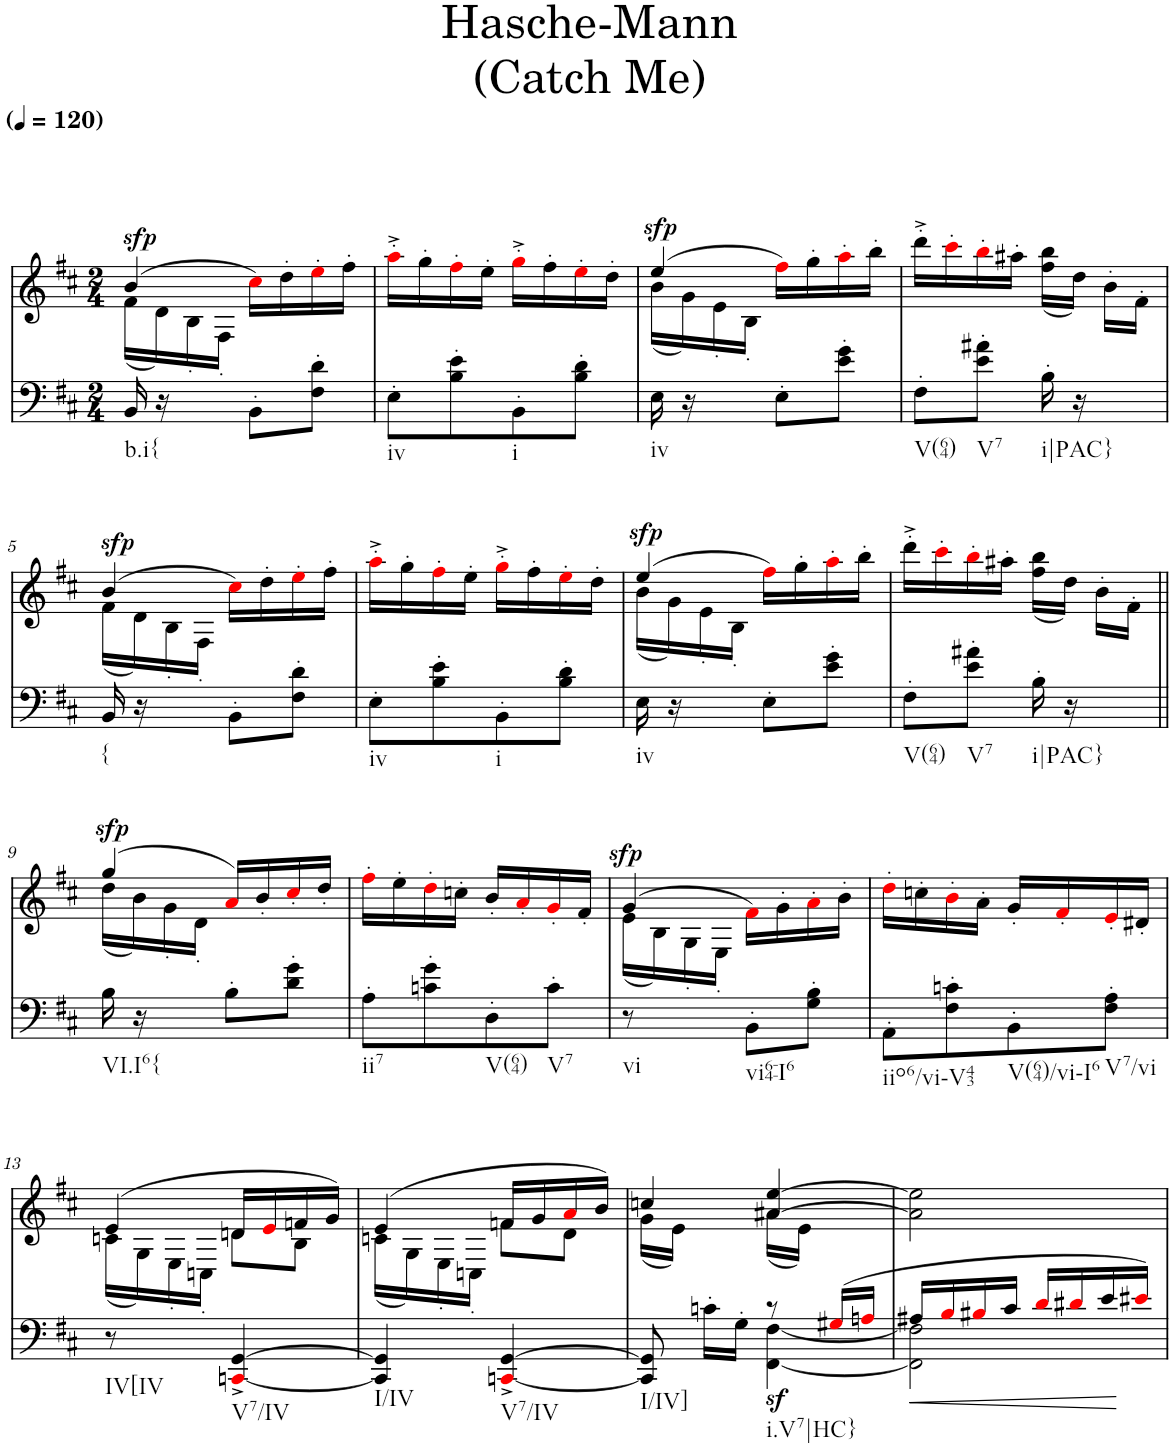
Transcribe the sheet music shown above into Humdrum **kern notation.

**kern	**kern	**dynam
*part1	*part1	*part1
*staff2	*staff1	*staff1/2
*I"Piano	*	*
*I'Pno.	*	*
*clefF4	*clefG2	*
*k[f#c#]	*k[f#c#]	*
*M2/4	*M2/4	*
*MM120	*MM120	*
=1	=1	=1
*	*^	*
!LO:TX:b:t=b.i{	!	!	!
!	!	!	!LO:DY:a
16BB/	(4b/	(16f#\LL	sfp
16r	.	16d\)	.
8ryy	.	16B'\	.
.	.	16F#'\JJ	.
8BB'\L	16cc#i\LL)	4ryy	.
.	16dd'>\	.	.
8F#\' 8d\'J	16ee'>i\	.	.
.	16ff#'>\JJ	.	.
*	*v	*v	*
=2	=2	=2
!LO:TX:b:t=iv	!	!
8E'\L	16aa'^i\LL	.
.	16gg'\	.
8B\' 8e\'	16ff#'i\	.
.	16ee'\JJ	.
!LO:TX:b:t=i	!	!
8BB'\	16gg'^i\LL	.
.	16ff#'\	.
8B\' 8d\'J	16ee'i\	.
.	16dd'\JJ	.
=3	=3	=3
*	*^	*
!LO:TX:b:t=iv	!	!	!
!	!	!	!LO:DY:a
16E\	(4ee/	(16b\LL	sfp
16r	.	16g\)	.
8ryy	.	16e'\	.
.	.	16B'\JJ	.
8E'\L	16ff#i\LL)	4ryy	.
.	16gg'>\	.	.
8e\' 8g\'J	16aa'>i\	.	.
.	16bb'>\JJ	.	.
*	*v	*v	*
=4	=4	=4
!LO:TX:b:t=V(64)	!	!
8F#'\L	16ddd'^\LL	.
.	16ccc#'i\	.
!LO:TX:b:t=V7	!	!
8e\' 8a#X\'J	16bb'i\	.
.	16aa#X'\JJ	.
!LO:TX:b:t=i|PAC}	!	!
16B'\	(<16ff#\ 16bb\LL	.
16r	16dd\JJ)	.
8ryy	16b'\LL	.
.	16f#'\JJ	.
!!LO:LB:g=z
=5	=5	=5
*	*^	*
!LO:TX:b:t={	!	!	!
!	!	!	!LO:DY:a
16BB/	(4b/	(16f#\LL	sfp
16r	.	16d\)	.
8ryy	.	16B'\	.
.	.	16F#'\JJ	.
8BB'\L	16cc#i\LL)	4ryy	.
.	16dd'>\	.	.
8F#\' 8d\'J	16ee'>i\	.	.
.	16ff#'>\JJ	.	.
*	*v	*v	*
=6	=6	=6
!LO:TX:b:t=iv	!	!
8E'\L	16aa'^i\LL	.
.	16gg'\	.
8B\' 8e\'	16ff#'i\	.
.	16ee'\JJ	.
!LO:TX:b:t=i	!	!
8BB'\	16gg'^i\LL	.
.	16ff#'\	.
8B\' 8d\'J	16ee'i\	.
.	16dd'\JJ	.
=7	=7	=7
*	*^	*
!LO:TX:b:t=iv	!	!	!
!	!	!	!LO:DY:a
16E\	(4ee/	(16b\LL	sfp
16r	.	16g\)	.
8ryy	.	16e'\	.
.	.	16B'\JJ	.
8E'\L	16ff#i\LL)	4ryy	.
.	16gg'>\	.	.
8e\' 8g\'J	16aa'>i\	.	.
.	16bb'>\JJ	.	.
*	*v	*v	*
=8	=8	=8
!LO:TX:b:t=V(64)	!	!
8F#'\L	16ddd'^\LL	.
.	16ccc#'i\	.
!LO:TX:b:t=V7	!	!
8e\' 8a#X\'J	16bb'i\	.
.	16aa#X'\JJ	.
!LO:TX:b:t=i|PAC}	!	!
16B'\	(<16ff#\ 16bb\LL	.
16r	16dd\JJ)	.
8ryy	16b'\LL	.
.	16f#'\JJ	.
!!LO:LB:g=z
=9||	=9||	=9||
*	*^	*
!LO:TX:b:t=VI.I6{	!	!	!
!	!	!	!LO:DY:a
16B\	(4gg/	(16dd\LL	sfp
16r	.	16b\)	.
8ryy	.	16g'\	.
.	.	16d'\JJ	.
8B'\L	16ai/LL)	4ryy	.
.	16b'</	.	.
8d\' 8g\'J	16cc#'<i/	.	.
.	16dd'</JJ	.	.
*	*v	*v	*
=10	=10	=10
!LO:TX:b:t=ii7	!	!
8A'\L	16ff#'i\LL	.
.	16ee'\	.
8cn\' 8g\'	16dd'i\	.
.	16ccn'\JJ	.
!LO:TX:b:t=V(64)	!	!
8D'\	16b'/LL	.
.	16a'i/	.
!LO:TX:b:t=V7	!	!
8c'\J	16g'i/	.
.	16f#'/JJ	.
=11	=11	=11
*	*^	*
!LO:TX:b:t=vi	!	!	!
!	!	!	!LO:DY:a
8r	(4g/	(16e\LL	sfp
.	.	16B\)	.
8ryy	.	16G'\	.
.	.	16E'\JJ	.
!LO:TX:b:t=vi64-I6	!	!	!
8BB'\L	16f#i\LL)	4ryy	.
.	16g'>\	.	.
8G\' 8B\'J	16a'>i\	.	.
.	16b'>\JJ	.	.
*	*v	*v	*
=12	=12	=12
!LO:TX:b:t=iio6/vi-V43	!	!
8AA'\L	16dd'i\LL	.
.	16ccn'\	.
8F#\' 8cn\'	16b'i\	.
.	16a'\JJ	.
!LO:TX:b:t=V(64)/vi-I6	!	!
8BB'\	16g'/LL	.
.	16f#'i/	.
!LO:TX:b:t=V7/vi	!	!
8F#\' 8A\'J	16e'i/	.
.	16d#X'/JJ	.
!!LO:LB:g=z
=13	=13	=13
*	*^	*
!LO:TX:b:t=IV[IV	!	!	!
8r	(4e/	(16cn\LL	.
.	.	16G\)	.
8ryy	.	16E'\	.
.	.	16Cn'\JJ	.
!LO:TX:b:t=V7/IV	!	!	!
[4CCni/^ [4GG/^	16d/LL	8dn\L	.
.	16ei/	.	.
.	16fn/	8B\J	.
.	16g/JJ)	.	.
=14	=14	=14	=14
!LO:TX:b:t=I/IV	!	!	!
4CC/] 4GG/]	(4e/	(16cn\LL	.
.	.	16G\)	.
.	.	16E'\	.
.	.	16Cn'\JJ	.
!LO:TX:b:t=V7/IV	!	!	!
[<4CCni/^ [4GG/^	16fn/LL	8f\L	.
.	16g/	.	.
.	16ai/	8d\J	.
.	16b/JJ)	.	.
=15	=15	=15	=15
*^	*	*	*
!LO:TX:b:t=I/IV]	!	!	!	!
8CC/] 8GG/]	4ryy	4ccn/	(16g\LL	.
.	.	.	16e\JJ)	.
16cn'>\LL	.	.	8ryy	.
16G'>\JJ	.	.	.	.
!LO:TX:b:t=i.V7|HC}	!	!	!	!
!	!	!	!	!LO:DY:b=2
8r	[4FF#\ [4F#\	[>4a#X/ [4ee/	(16a#\LL	sf
.	.	.	16e\JJ)	.
16G#Xi/LL	.	.	8ryy	.
16Ani/JJ	.	.	.	.
*	*	*v	*v	*
=16	=16	=16	=16
16A#X/LL	2FF#\] 2F#\]	2a#\] 2ee\]	.
16Bi/	.	.	.
16B#Xi/	.	.	.
16c#/JJ	.	.	.
16di/LL	.	.	.
16d#Xi/	.	.	.
16e/	.	.	.
16e#Xi/JJ	.	.	.
*v	*v	*	*
=	=	=
*-	*-	*-
